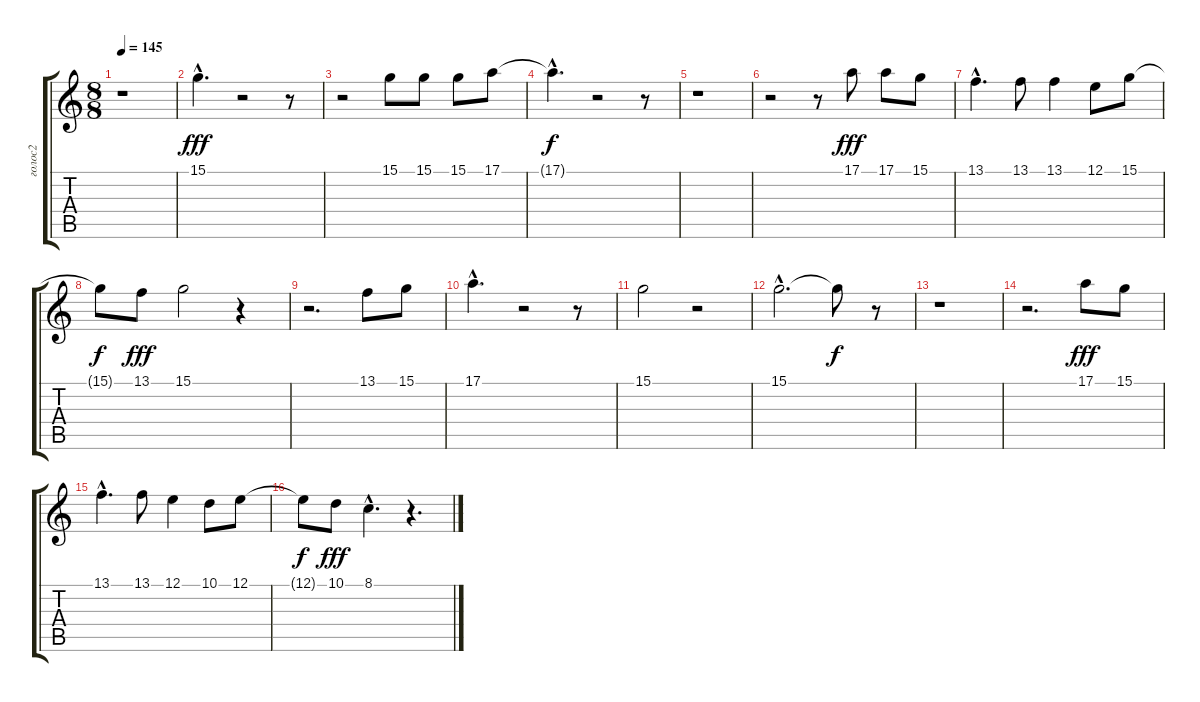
\track ("голос2" "голос2") {instrument flute}
\staff {score tabs}
\tuning (E4 B3 G3 D3 A2 E2) {hide}
\ts (8 8)
\tempo 145
\clef g2
\ks c
r.1{dy fff} |
15.1{hac}.4{d} r.2 r.8 |
r.2 15.1.8 15.1.8 15.1.8 17.1.8 |
17.1{hac t}.4{d dy f} r.2 r.8 |
r.1 |
r.2 r.8 17.1.8{dy fff} 17.1.8 15.1.8 |
13.1{hac}.4{d} 13.1.8 13.1.4 12.1.8 15.1.8 |
15.1{t}.8{dy f} 13.1.8{dy fff} 15.1.2 r.4 |
r.2{d} 13.1.8 15.1.8 |
17.1{hac}.4{d} r.2 r.8 |
15.1.2 r.2 |
15.1{hac}.2{d} 15.1{t}.8{dy f} r.8 |
r.1 |
r.2{d} 17.1.8{dy fff} 15.1.8 |
13.1{hac}.4{d} 13.1.8 12.1.4 10.1.8 12.1.8 |
12.1{t}.8{dy f} 10.1.8{dy fff} 8.1{hac}.4{d} r.4{d}
